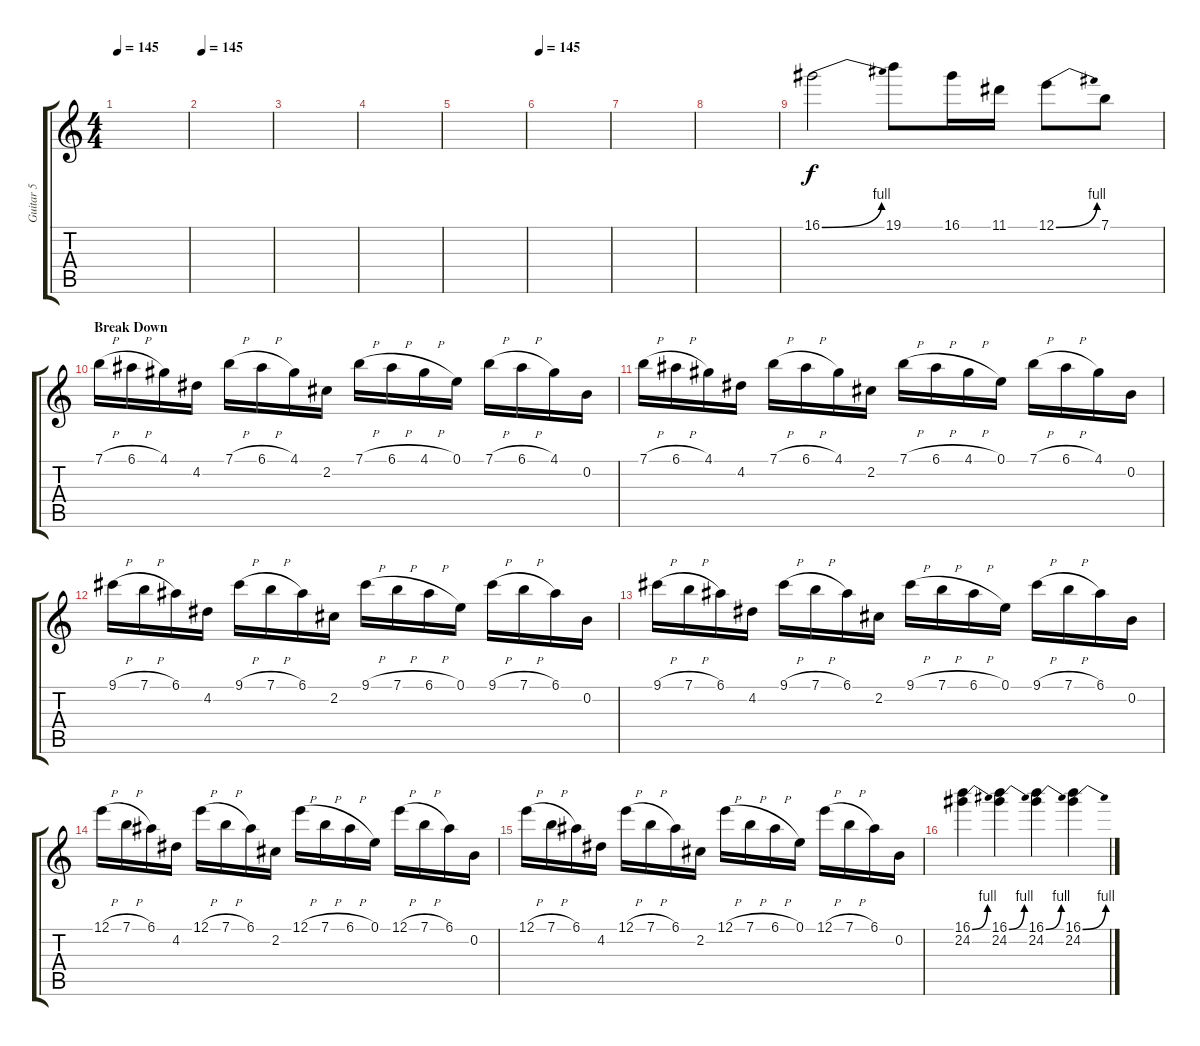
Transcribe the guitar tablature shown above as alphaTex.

\track ("Guitar 5" "Guitar 5") {instrument distortionguitar}
\staff {score tabs}
\tuning (E4 B3 G3 D3 A2 E2) {hide}
\ts (4 4)
\tempo 145
\clef g2
\ks c
|
\tempo 145
|
|
|
|
\tempo 145
|
|
|
16.1{be (bend 0 0 60 4)}.2 19.1.8 16.1.16 11.1.16 12.1{be (bend 0 0 60 4)}.8 7.1.8 |
\section ("" "Break Down")
7.1{h}.16 6.1{h}.16 4.1.16 4.2.16 7.1{h}.16 6.1{h}.16 4.1.16 2.2.16 7.1{h}.16 6.1{h}.16 4.1{h}.16 0.1.16 7.1{h}.16 6.1{h}.16 4.1.16 0.2.16 |
7.1{h}.16 6.1{h}.16 4.1.16 4.2.16 7.1{h}.16 6.1{h}.16 4.1.16 2.2.16 7.1{h}.16 6.1{h}.16 4.1{h}.16 0.1.16 7.1{h}.16 6.1{h}.16 4.1.16 0.2.16 |
9.1{h}.16 7.1{h}.16 6.1.16 4.2.16 9.1{h}.16 7.1{h}.16 6.1.16 2.2.16 9.1{h}.16 7.1{h}.16 6.1{h}.16 0.1.16 9.1{h}.16 7.1{h}.16 6.1.16 0.2.16 |
9.1{h}.16 7.1{h}.16 6.1.16 4.2.16 9.1{h}.16 7.1{h}.16 6.1.16 2.2.16 9.1{h}.16 7.1{h}.16 6.1{h}.16 0.1.16 9.1{h}.16 7.1{h}.16 6.1.16 0.2.16 |
12.1{h}.16 7.1{h}.16 6.1.16 4.2.16 12.1{h}.16 7.1{h}.16 6.1.16 2.2.16 12.1{h}.16 7.1{h}.16 6.1{h}.16 0.1.16 12.1{h}.16 7.1{h}.16 6.1.16 0.2.16 |
12.1{h}.16 7.1{h}.16 6.1.16 4.2.16 12.1{h}.16 7.1{h}.16 6.1.16 2.2.16 12.1{h}.16 7.1{h}.16 6.1{h}.16 0.1.16 12.1{h}.16 7.1{h}.16 6.1.16 0.2.16 |
(16.1{be (bend 0 0 60 4)} 24.2).4 (16.1{be (bend 0 0 60 4)} 24.2).4 (16.1{be (bend 0 0 60 4)} 24.2).4 (16.1{be (bend 0 0 60 4)} 24.2).4
